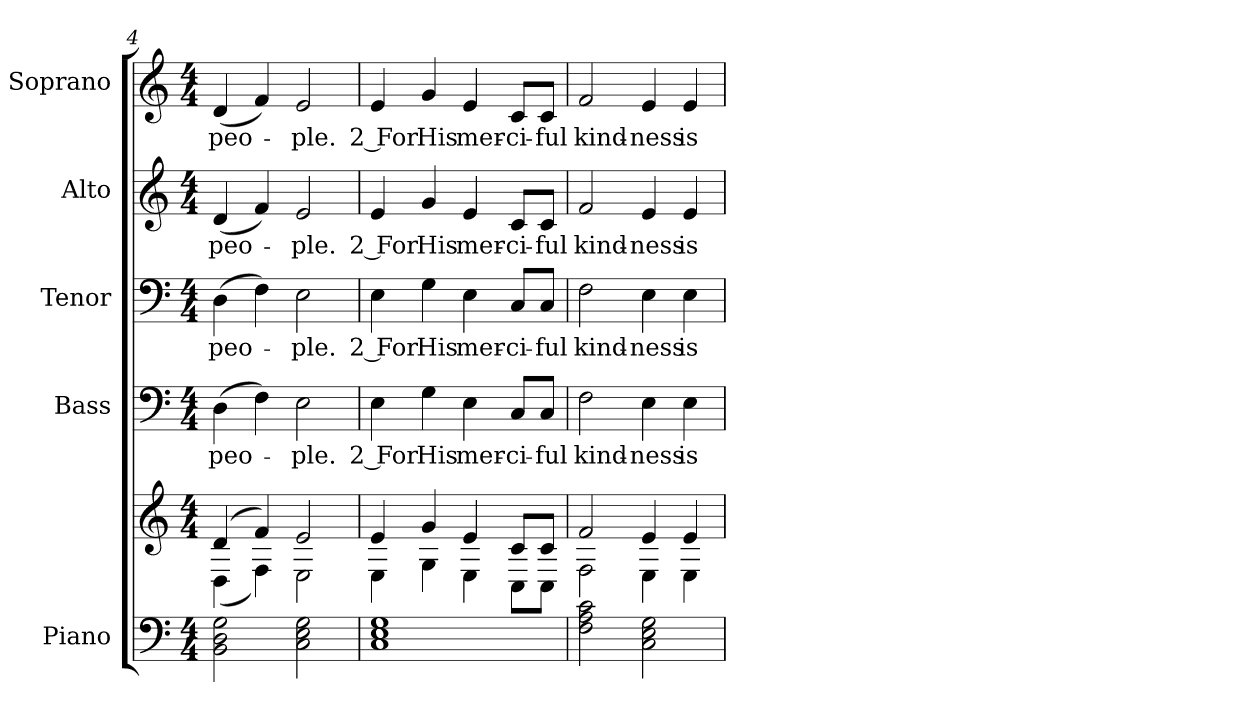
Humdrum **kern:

**kern	**kern	**kern	**text	**kern	**text	**kern	**text	**kern	**text
*part5	*part5	*part4	*part4	*part3	*part3	*part2	*part2	*part1	*part1
*staff6	*staff5	*staff4	*staff4	*staff3	*staff3	*staff2	*staff2	*staff1	*staff1
*I"Piano	*	*I"Bass	*	*I"Tenor	*	*I"Alto	*	*I"Soprano	*
*I'Pno.	*	*I'B.	*	*I'T.	*	*I'A.	*	*I'S.	*
*clefF4	*clefG2	*clefF4	*	*clefF4	*	*clefG2	*	*clefG2	*
*k[]	*k[]	*k[]	*	*k[]	*	*k[]	*	*k[]	*
*M4/4	*M4/4	*M4/4	*	*M4/4	*	*M4/4	*	*M4/4	*
=4	=4	=4	=4	=4	=4	=4	=4	=4	=4
*	*^	*	*	*	*	*	*	*	*
!	!	!	!	!LO:LY:b:color=#000000	!	!	!	!	!	!
!	!	!	!	!	!	!LO:LY:b:color=#000000	!	!	!	!
!	!	!	!	!	!	!	!	!LO:LY:b:color=#000000	!	!
!	!	!	!	!	!	!	!	!	!	!LO:LY:b:color=#000000
2BBi\ 2Di 2Gi	(4di/	(4Di\	(4Di\	peo-	(4Di\	peo-	(4di/	peo-	(4di/	peo-
.	4fi/)	4Fi\)	4Fi\)	.	4Fi\)	.	4fi/)	.	4fi/)	.
!	!	!	!	!LO:LY:b:color=#000000	!	!	!	!	!	!
!	!	!	!	!	!	!LO:LY:b:color=#000000	!	!	!	!
!	!	!	!	!	!	!	!	!LO:LY:b:color=#000000	!	!
!	!	!	!	!	!	!	!	!	!	!LO:LY:b:color=#000000
2Ci\ 2Ei 2Gi	2ei/	2Ei\	2Ei\	-ple.	2Ei\	-ple.	2ei/	-ple.	2ei/	-ple.
!!LO:PB:g=z
=5	=5	=5	=5	=5	=5	=5	=5	=5	=5	=5
!	!	!	!	!LO:LY:b:color=#000000	!	!	!	!	!	!
!	!	!	!	!	!	!LO:LY:b:color=#000000	!	!	!	!
!	!	!	!	!	!	!	!	!LO:LY:b:color=#000000	!	!
!	!	!	!	!	!	!	!	!	!	!LO:LY:b:color=#000000
1Ci 1Ei 1Gi	4ei/	4Ei\	4Ei\	2 For	4Ei\	2 For	4ei/	2 For	4ei/	2 For
!	!	!	!	!LO:LY:b:color=#000000	!	!	!	!	!	!
!	!	!	!	!	!	!LO:LY:b:color=#000000	!	!	!	!
!	!	!	!	!	!	!	!	!LO:LY:b:color=#000000	!	!
!	!	!	!	!	!	!	!	!	!	!LO:LY:b:color=#000000
.	4gi/	4Gi\	4Gi\	His	4Gi\	His	4gi/	His	4gi/	His
!	!	!	!	!LO:LY:b:color=#000000	!	!	!	!	!	!
!	!	!	!	!	!	!LO:LY:b:color=#000000	!	!	!	!
!	!	!	!	!	!	!	!	!LO:LY:b:color=#000000	!	!
!	!	!	!	!	!	!	!	!	!	!LO:LY:b:color=#000000
.	4ei/	4Ei\	4Ei\	mer-	4Ei\	mer-	4ei/	mer-	4ei/	mer-
!	!	!	!	!LO:LY:b:color=#000000	!	!	!	!	!	!
!	!	!	!	!	!	!LO:LY:b:color=#000000	!	!	!	!
!	!	!	!	!	!	!	!	!LO:LY:b:color=#000000	!	!
!	!	!	!	!	!	!	!	!	!	!LO:LY:b:color=#000000
.	8ci/L	8Ci\L	8Ci/L	-ci-	8Ci/L	-ci-	8ci/L	-ci-	8ci/L	-ci-
!	!	!	!	!LO:LY:b:color=#000000	!	!	!	!	!	!
!	!	!	!	!	!	!LO:LY:b:color=#000000	!	!	!	!
!	!	!	!	!	!	!	!	!LO:LY:b:color=#000000	!	!
!	!	!	!	!	!	!	!	!	!	!LO:LY:b:color=#000000
.	8ci/J	8Ci\J	8Ci/J	-ful	8Ci/J	-ful	8ci/J	-ful	8ci/J	-ful
=6	=6	=6	=6	=6	=6	=6	=6	=6	=6	=6
!	!	!	!	!LO:LY:b:color=#000000	!	!	!	!	!	!
!	!	!	!	!	!	!LO:LY:b:color=#000000	!	!	!	!
!	!	!	!	!	!	!	!	!LO:LY:b:color=#000000	!	!
!	!	!	!	!	!	!	!	!	!	!LO:LY:b:color=#000000
2Fi\ 2Ai 2ci	2fi/	2Fi\	2Fi\	kind-	2Fi\	kind-	2fi/	kind-	2fi/	kind-
!	!	!	!	!LO:LY:b:color=#000000	!	!	!	!	!	!
!	!	!	!	!	!	!LO:LY:b:color=#000000	!	!	!	!
!	!	!	!	!	!	!	!	!LO:LY:b:color=#000000	!	!
!	!	!	!	!	!	!	!	!	!	!LO:LY:b:color=#000000
2Ci\ 2Ei 2Gi	4ei/	4Ei\	4Ei\	-ness	4Ei\	-ness	4ei/	-ness	4ei/	-ness
!	!	!	!	!LO:LY:b:color=#000000	!	!	!	!	!	!
!	!	!	!	!	!	!LO:LY:b:color=#000000	!	!	!	!
!	!	!	!	!	!	!	!	!LO:LY:b:color=#000000	!	!
!	!	!	!	!	!	!	!	!	!	!LO:LY:b:color=#000000
.	4ei/	4Ei\	4Ei\	is	4Ei\	is	4ei/	is	4ei/	is
*	*v	*v	*	*	*	*	*	*	*	*
=	=	=	=	=	=	=	=	=	=
*-	*-	*-	*-	*-	*-	*-	*-	*-	*-
